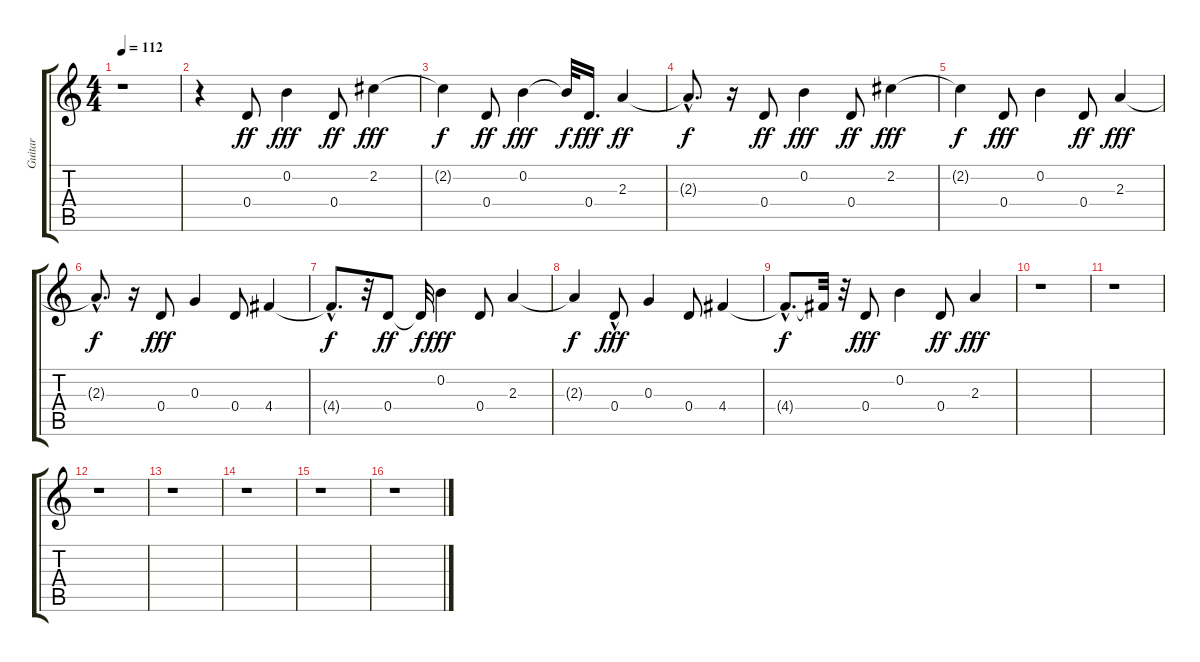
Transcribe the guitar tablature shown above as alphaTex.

\track ("Guitar" "Guitar") {instrument electricguitarclean}
\staff {score tabs}
\tuning (E4 B3 G3 D3 A2 E2) {hide}
\ts (4 4)
\tempo 112
\clef g2
\ks c
r.1{dy fff} |
r.4 0.4.8{dy ff volume 14 instrument electricguitarclean} 0.2.4{dy fff} 0.4.8{dy ff} 2.2.4{dy fff} |
2.2{t}.4{dy f} 0.4.8{dy ff} 0.2.4{dy fff} 0.2{t}.32{dy f} 0.4.16{d dy fff} 2.3.4{dy ff} |
2.3{hac t}.8{d dy f} r.16 0.4.8{dy ff} 0.2.4{dy fff} 0.4.8{dy ff} 2.2.4{dy fff} |
2.2{t}.4{dy f} 0.4.8{dy fff} 0.2.4 0.4.8{dy ff} 2.3.4{dy fff} |
2.3{hac t}.8{d dy f} r.16 0.4.8{dy fff} 0.3.4 0.4.8 4.4.4 |
4.4{hac t}.8{d dy f} r.32 0.4.8{dy ff} 0.4{t}.32{dy f} 0.2.4{dy fff} 0.4.8 2.3.4 |
2.3{t}.4{dy f} 0.4{hac}.8{dy fff} 0.3.4 0.4.8 4.4.4 |
4.4{hac t}.8{d dy f} 4.4{t}.32 r.32 0.4.8{dy fff} 0.2.4 0.4.8{dy ff} 2.3.4{dy fff} |
r.1 |
r.1 |
r.1 |
r.1 |
r.1 |
r.1 |
r.1
